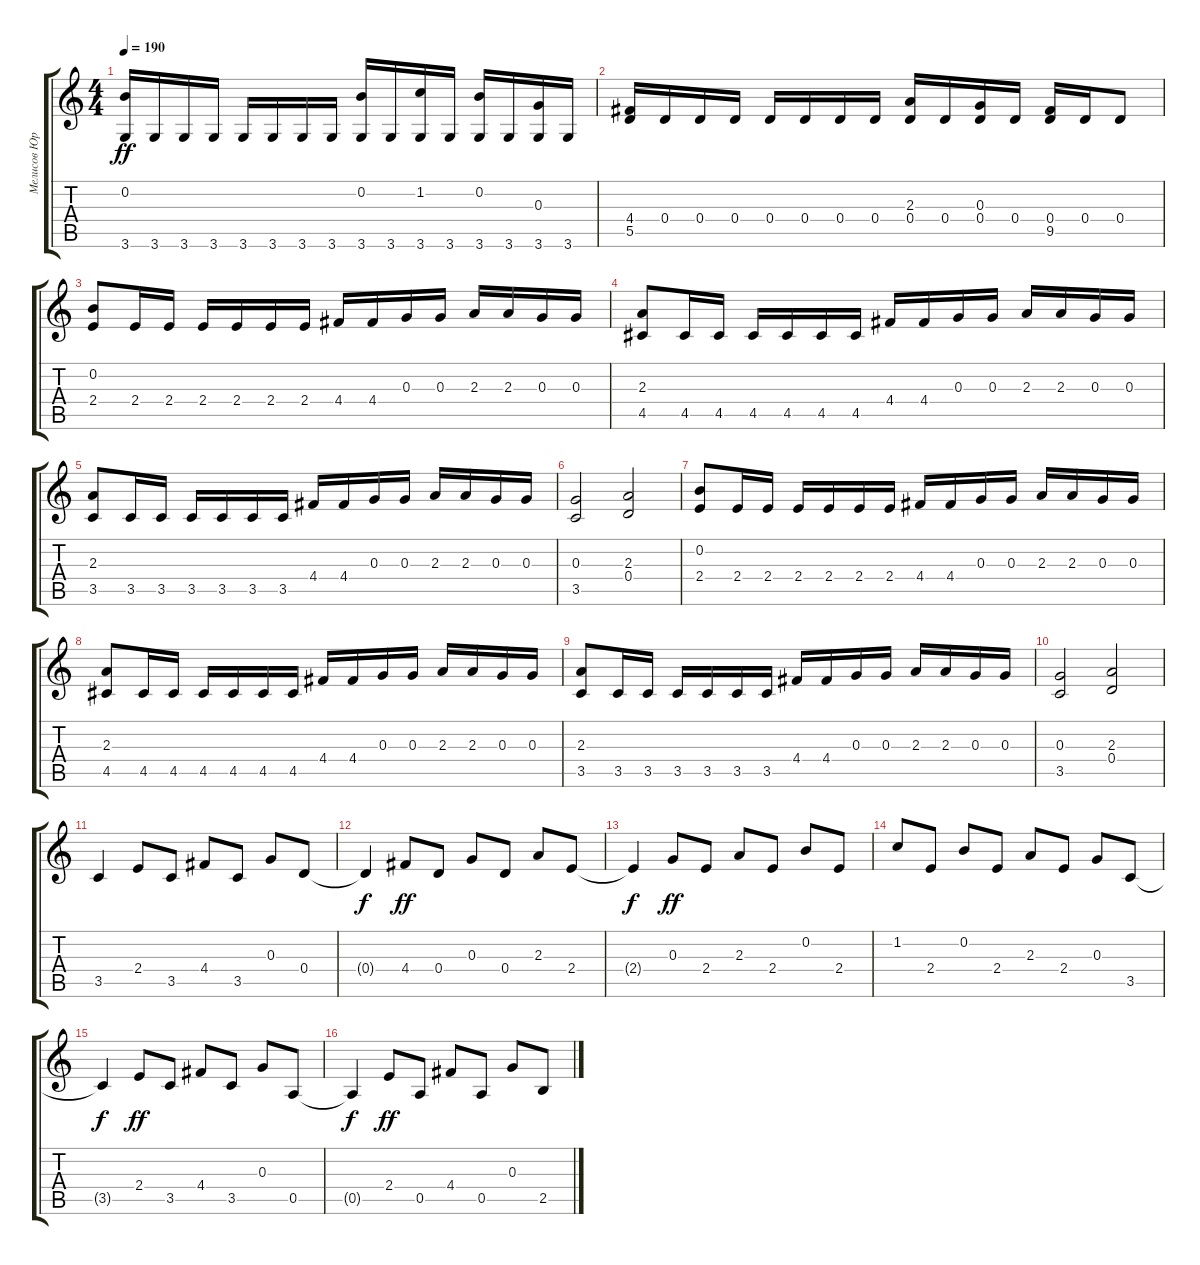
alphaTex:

\track ("Мелисов Юрий" "Мелисов Юр") {instrument distortionguitar}
\staff {score tabs}
\tuning (E4 B3 G3 D3 A2 E2) {hide}
\ts (4 4)
\tempo 190
\clef g2
\ks c
(0.2 3.6).16{dy ff} 3.6.16 3.6.16 3.6.16 3.6.16 3.6.16 3.6.16 3.6.16 (0.2 3.6).16 3.6.16 (1.2 3.6).16 3.6.16 (0.2 3.6).16 3.6.16 (0.3 3.6).16 3.6.16 |
(4.4 5.5).16 0.4.16 0.4.16 0.4.16 0.4.16 0.4.16 0.4.16 0.4.16 (2.3 0.4).16 0.4.16 (0.3 0.4).16 0.4.16 (0.4 9.5).16 0.4.16 0.4.8 |
(0.2 2.4).8 2.4.16 2.4.16 2.4.16 2.4.16 2.4.16 2.4.16 4.4.16 4.4.16 0.3.16 0.3.16 2.3.16 2.3.16 0.3.16 0.3.16 |
(2.3 4.5).8 4.5.16 4.5.16 4.5.16 4.5.16 4.5.16 4.5.16 4.4.16 4.4.16 0.3.16 0.3.16 2.3.16 2.3.16 0.3.16 0.3.16 |
(2.3 3.5).8 3.5.16 3.5.16 3.5.16 3.5.16 3.5.16 3.5.16 4.4.16 4.4.16 0.3.16 0.3.16 2.3.16 2.3.16 0.3.16 0.3.16 |
(0.3 3.5).2 (2.3 0.4).2 |
(0.2 2.4).8 2.4.16 2.4.16 2.4.16 2.4.16 2.4.16 2.4.16 4.4.16 4.4.16 0.3.16 0.3.16 2.3.16 2.3.16 0.3.16 0.3.16 |
(2.3 4.5).8 4.5.16 4.5.16 4.5.16 4.5.16 4.5.16 4.5.16 4.4.16 4.4.16 0.3.16 0.3.16 2.3.16 2.3.16 0.3.16 0.3.16 |
(2.3 3.5).8 3.5.16 3.5.16 3.5.16 3.5.16 3.5.16 3.5.16 4.4.16 4.4.16 0.3.16 0.3.16 2.3.16 2.3.16 0.3.16 0.3.16 |
(0.3 3.5).2 (2.3 0.4).2 |
3.5.4 2.4.8 3.5.8 4.4.8 3.5.8 0.3.8 0.4.8 |
0.4{t}.4{dy f} 4.4.8{dy ff} 0.4.8 0.3.8 0.4.8 2.3.8 2.4.8 |
2.4{t}.4{dy f} 0.3.8{dy ff} 2.4.8 2.3.8 2.4.8 0.2.8 2.4.8 |
1.2.8 2.4.8 0.2.8 2.4.8 2.3.8 2.4.8 0.3.8 3.5.8 |
3.5{t}.4{dy f} 2.4.8{dy ff} 3.5.8 4.4.8 3.5.8 0.3.8 0.5.8 |
0.5{t}.4{dy f} 2.4.8{dy ff} 0.5.8 4.4.8 0.5.8 0.3.8 2.5.8
